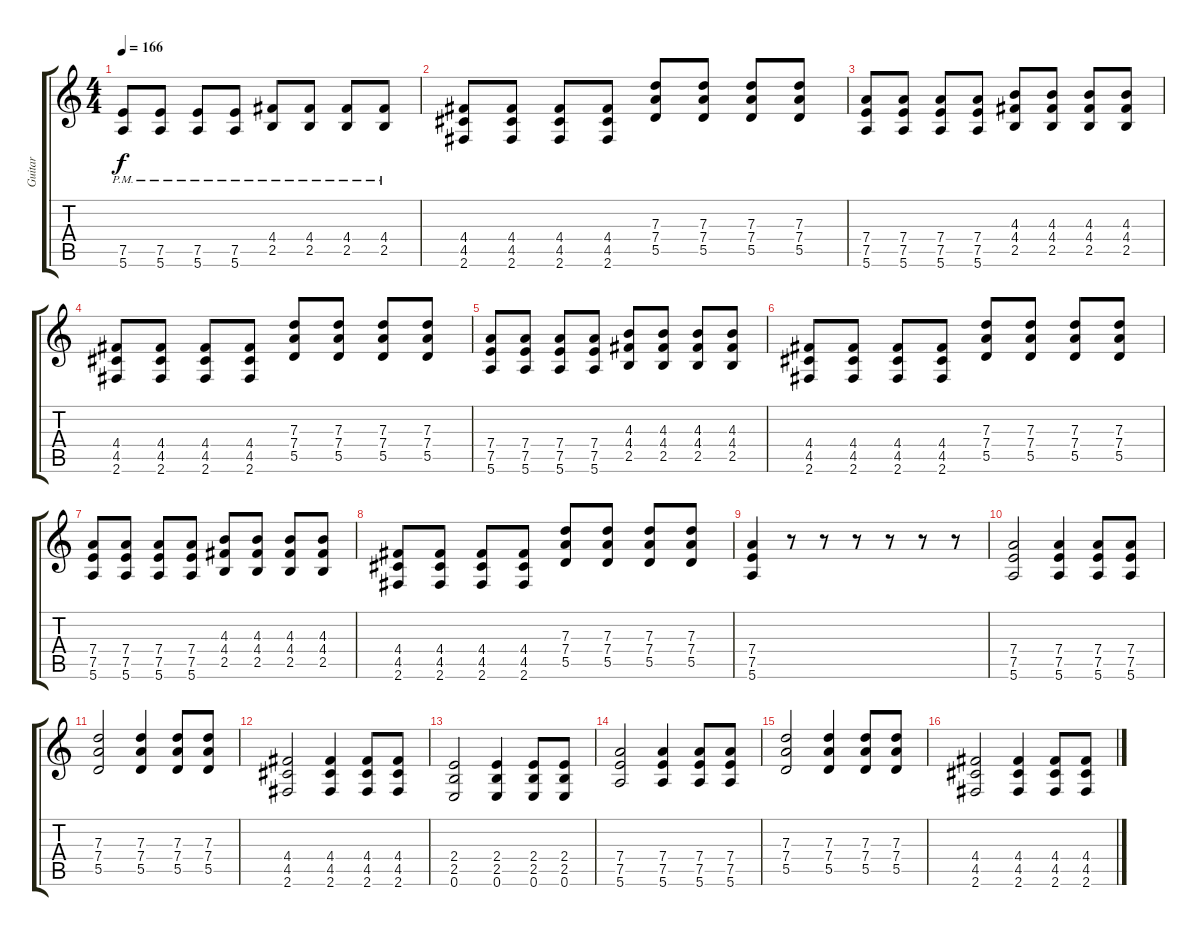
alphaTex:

\track ("Guitar" "Guitar") {instrument distortionguitar}
\staff {score tabs}
\tuning (E4 B3 G3 D3 A2 E2) {hide}
\ts (4 4)
\tempo 166
\clef g2
\ks c
(7.5{pm} 5.6{pm}).8{dy f} (7.5{pm} 5.6{pm}).8 (7.5{pm} 5.6{pm}).8 (7.5{pm} 5.6{pm}).8 (4.4{pm} 2.5{pm}).8 (4.4{pm} 2.5{pm}).8 (4.4{pm} 2.5{pm}).8 (4.4{pm} 2.5{pm}).8 |
(4.4 4.5 2.6).8 (4.4 4.5 2.6).8 (4.4 4.5 2.6).8 (4.4 4.5 2.6).8 (7.3 7.4 5.5).8 (7.3 7.4 5.5).8 (7.3 7.4 5.5).8 (7.3 7.4 5.5).8 |
(7.4 7.5 5.6).8 (7.4 7.5 5.6).8 (7.4 7.5 5.6).8 (7.4 7.5 5.6).8 (4.3 4.4 2.5).8 (4.3 4.4 2.5).8 (4.3 4.4 2.5).8 (4.3 4.4 2.5).8 |
(4.4 4.5 2.6).8 (4.4 4.5 2.6).8 (4.4 4.5 2.6).8 (4.4 4.5 2.6).8 (7.3 7.4 5.5).8 (7.3 7.4 5.5).8 (7.3 7.4 5.5).8 (7.3 7.4 5.5).8 |
(7.4 7.5 5.6).8 (7.4 7.5 5.6).8 (7.4 7.5 5.6).8 (7.4 7.5 5.6).8 (4.3 4.4 2.5).8 (4.3 4.4 2.5).8 (4.3 4.4 2.5).8 (4.3 4.4 2.5).8 |
(4.4 4.5 2.6).8 (4.4 4.5 2.6).8 (4.4 4.5 2.6).8 (4.4 4.5 2.6).8 (7.3 7.4 5.5).8 (7.3 7.4 5.5).8 (7.3 7.4 5.5).8 (7.3 7.4 5.5).8 |
(7.4 7.5 5.6).8 (7.4 7.5 5.6).8 (7.4 7.5 5.6).8 (7.4 7.5 5.6).8 (4.3 4.4 2.5).8 (4.3 4.4 2.5).8 (4.3 4.4 2.5).8 (4.3 4.4 2.5).8 |
(4.4 4.5 2.6).8 (4.4 4.5 2.6).8 (4.4 4.5 2.6).8 (4.4 4.5 2.6).8 (7.3 7.4 5.5).8 (7.3 7.4 5.5).8 (7.3 7.4 5.5).8 (7.3 7.4 5.5).8 |
(7.4 7.5 5.6).4 r.8 r.8 r.8 r.8 r.8 r.8 |
(7.4 7.5 5.6).2 (7.4 7.5 5.6).4 (7.4 7.5 5.6).8 (7.4 7.5 5.6).8 |
(7.3 7.4 5.5).2 (7.3 7.4 5.5).4 (7.3 7.4 5.5).8 (7.3 7.4 5.5).8 |
(4.4 4.5 2.6).2 (4.4 4.5 2.6).4 (4.4 4.5 2.6).8 (4.4 4.5 2.6).8 |
(2.4 2.5 0.6).2 (2.4 2.5 0.6).4 (2.4 2.5 0.6).8 (2.4 2.5 0.6).8 |
(7.4 7.5 5.6).2 (7.4 7.5 5.6).4 (7.4 7.5 5.6).8 (7.4 7.5 5.6).8 |
(7.3 7.4 5.5).2 (7.3 7.4 5.5).4 (7.3 7.4 5.5).8 (7.3 7.4 5.5).8 |
(4.4 4.5 2.6).2 (4.4 4.5 2.6).4 (4.4 4.5 2.6).8 (4.4 4.5 2.6).8
